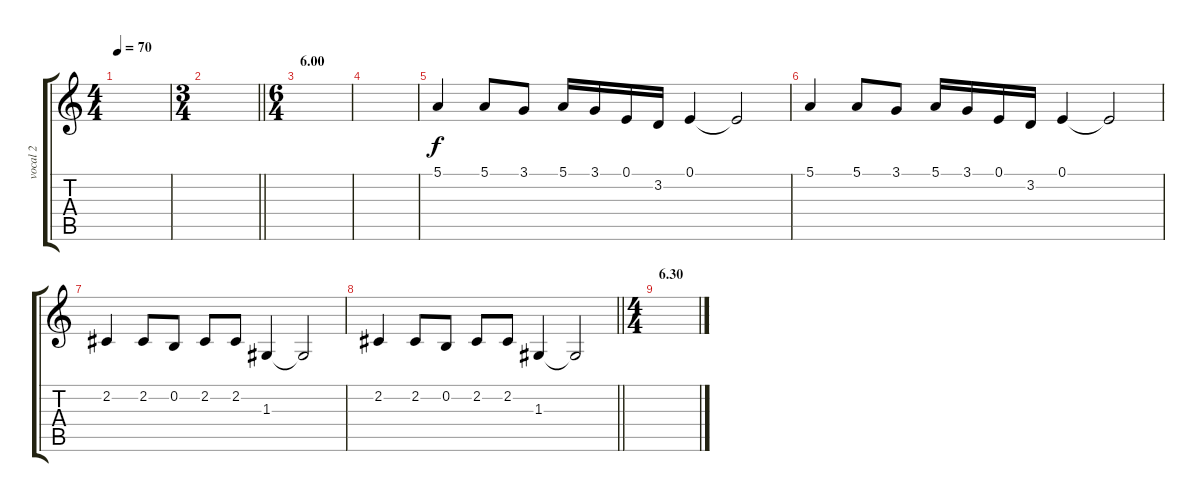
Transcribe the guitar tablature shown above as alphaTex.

\track ("vocal 2" "vocal 2") {instrument bassoon}
\staff {score tabs}
\tuning (E4 B3 G3 D3 A2 E2) {hide}
\ts (4 4)
\tempo 70
\clef g2
\ks c
|
\ts (3 4)
\barLineRight lightlight
|
\ts (6 4)
\section ("" "6.00")
|
|
5.1.4 5.1.8 3.1.8 5.1.16 3.1.16 0.1.16 3.2.16 0.1.4 0.1{t}.2 |
5.1.4 5.1.8 3.1.8 5.1.16 3.1.16 0.1.16 3.2.16 0.1.4 0.1{t}.2 |
2.2.4 2.2.8 0.2.8 2.2.8 2.2.8 1.3.4 1.3{t}.2 |
\barLineRight lightlight
2.2.4 2.2.8 0.2.8 2.2.8 2.2.8 1.3.4 1.3{t}.2 |
\ts (4 4)
\section ("" "6.30")
